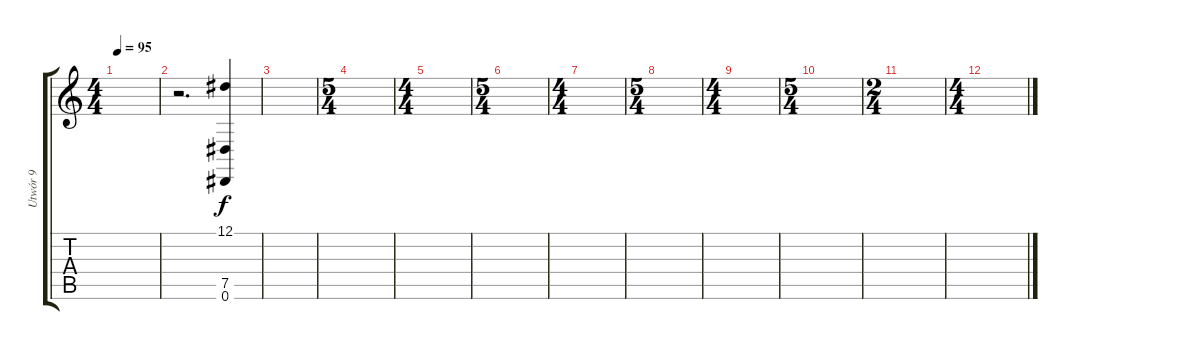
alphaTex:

\track ("Utwór 9" "Utwór 9") {instrument pizzicatostrings}
\staff {score tabs}
\tuning (Eb4 Bb3 Gb3 Db3 Ab2 Eb2) {hide}
\ts (4 4)
\tempo 95
\clef g2
\ks c
|
r.2{d} (12.1 7.5 0.6).4 |
|
\ts (5 4)
|
\ts (4 4)
|
\ts (5 4)
|
\ts (4 4)
|
\ts (5 4)
|
\ts (4 4)
|
\ts (5 4)
|
\ts (2 4)
|
\ts (4 4)
